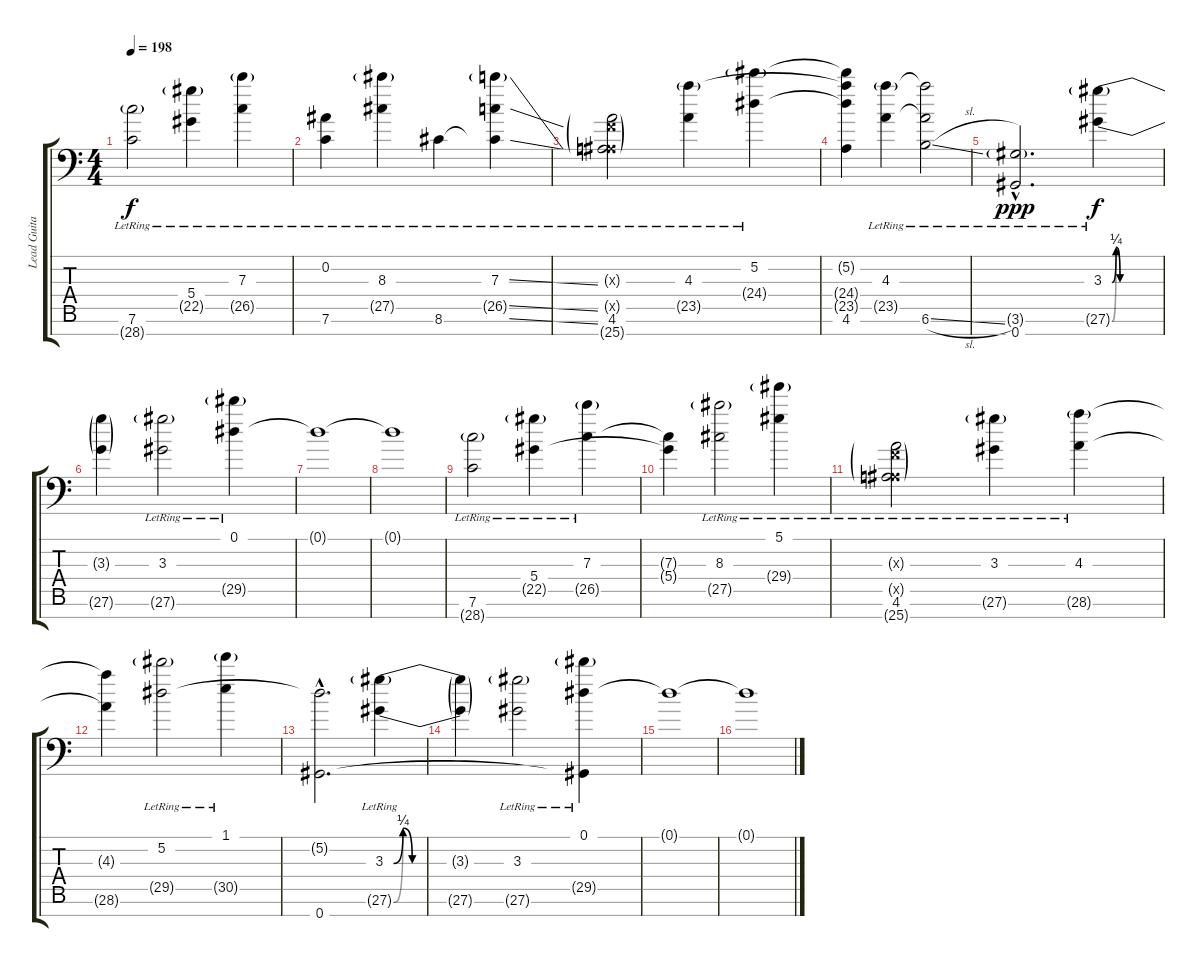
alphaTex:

\track ("Lead Guitar #1" "Lead Guita") {instrument electricguitarjazz}
\staff {score tabs}
\tuning (Eb4 Bb3 F3 Eb3 Bb2 F2 Ab1) {hide}
\ts (4 4)
\tempo 198
\clef f4
\ks c
(7.6{lr} 28.7{g lr}).2{dy f} (5.4{lr} 22.5{g lr}).4 (7.3{lr} 26.5{g lr}).4 |
(0.2 7.6{lr}).4 (8.3{lr} 27.5{g lr}).4 8.6{lr}.4 (7.3{ss lr} 26.5{ss g lr} 8.6{ss t}).4 |
(0.3{g x} 0.5{g x} 4.6{lr} 25.7{g lr}).2 (4.3{lr} 23.5{g lr}).4 (5.2{lr} 24.4{g lr}).4 |
(5.2{t} 24.4{t} 23.5{t} 4.6).4 (4.3{lr} 23.5{g lr}).4 (4.3{t} 23.5{t} 6.6{sl lr}).2 |
(3.6{g hac} 0.7{hac lr}).2{d dy ppp} (3.3{be (custom 0 0 5 1 10 0 60 0) lr} 27.6{be (custom 0 0 5 1 10 0 15 0 60 0) g lr}).4{dy f} |
(3.3{t} 27.6{t}).4 (3.3{lr} 27.6{g lr}).2 (0.1{lr} 29.5{g lr}).4 |
0.1{t}.1 |
0.1{t}.1 |
(7.6{lr} 28.7{g lr}).2 (5.4{lr} 22.5{g lr}).4 (7.3{lr} 26.5{g lr}).4 |
(7.3{t} 5.4{t}).4 (8.3{lr} 27.5{g lr}).2 (5.1{lr} 29.4{g lr}).4 |
(0.3{g x} 0.5{g x} 4.6{lr} 25.7{g lr}).2 (3.3{lr} 27.6{g lr}).4 (4.3{lr} 28.6{g lr}).4 |
(4.3{t} 28.6{t}).4 (5.2{lr} 29.5{g lr}).2 (1.1{lr} 30.5{g lr}).4 |
(5.2{hac t} 0.7{hac}).2{d} (3.3{be (custom 0 0 5 1 10 0 60 0) lr} 27.6{be (custom 0 0 5 1 10 0 15 0 60 0) g lr}).4 |
(3.3{t} 27.6{t}).4 (3.3{lr} 27.6{g lr}).2 (0.1{lr} 29.5{g lr} 0.7{t}).4 |
0.1{t}.1 |
0.1{t}.1
